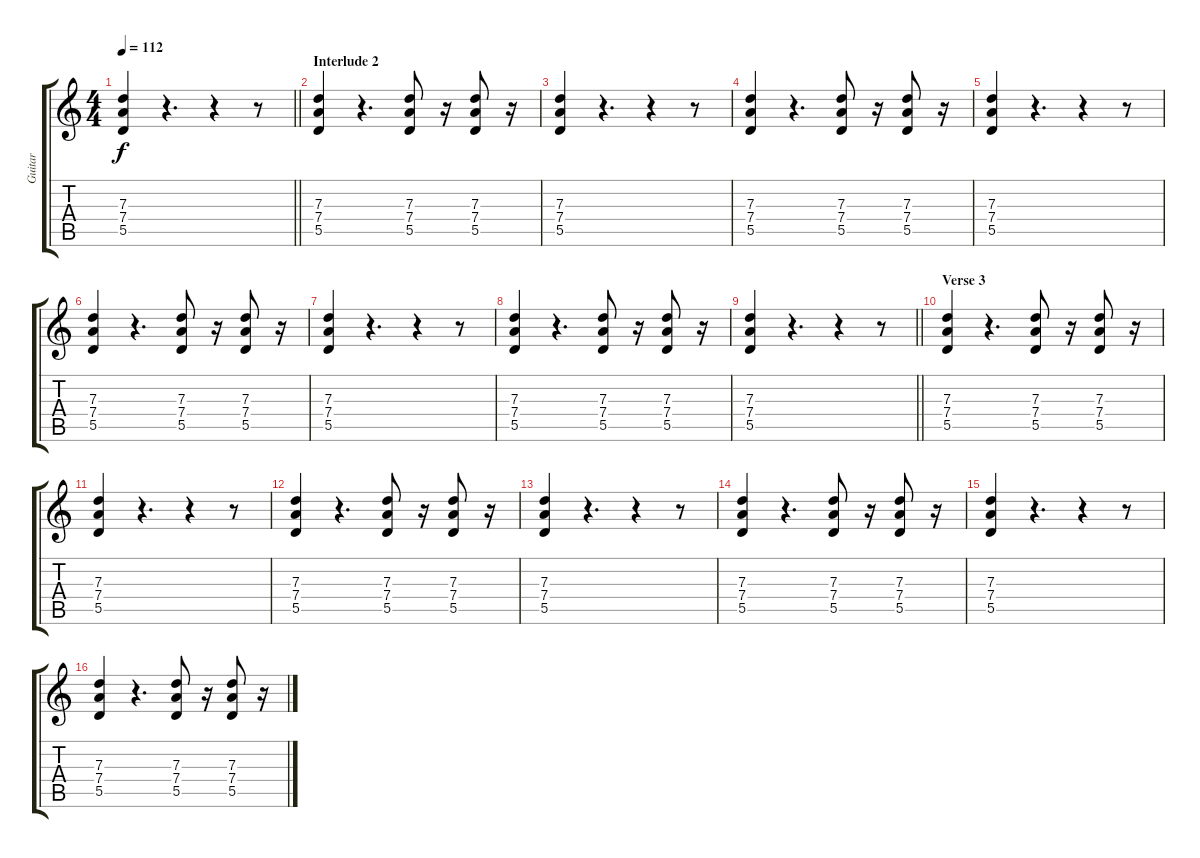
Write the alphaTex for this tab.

\track ("Guitar" "Guitar") {instrument distortionguitar}
\staff {score tabs}
\tuning (E4 B3 G3 D3 A2 E2) {hide}
\ts (4 4)
\tempo 112
\clef g2
\barLineRight lightlight
\ks c
(7.3 7.4 5.5).4{dy f} r.4{d} r.4 r.8 |
\section ("" "Interlude 2")
(7.3 7.4 5.5).4 r.4{d} (7.3 7.4 5.5).8 r.16 (7.3 7.4 5.5).8 r.16 |
(7.3 7.4 5.5).4 r.4{d} r.4 r.8 |
(7.3 7.4 5.5).4 r.4{d} (7.3 7.4 5.5).8 r.16 (7.3 7.4 5.5).8 r.16 |
(7.3 7.4 5.5).4 r.4{d} r.4 r.8 |
(7.3 7.4 5.5).4 r.4{d} (7.3 7.4 5.5).8 r.16 (7.3 7.4 5.5).8 r.16 |
(7.3 7.4 5.5).4 r.4{d} r.4 r.8 |
(7.3 7.4 5.5).4 r.4{d} (7.3 7.4 5.5).8 r.16 (7.3 7.4 5.5).8 r.16 |
\barLineRight lightlight
(7.3 7.4 5.5).4 r.4{d} r.4 r.8 |
\section ("" "Verse 3")
(7.3 7.4 5.5).4 r.4{d} (7.3 7.4 5.5).8 r.16 (7.3 7.4 5.5).8 r.16 |
(7.3 7.4 5.5).4 r.4{d} r.4 r.8 |
(7.3 7.4 5.5).4 r.4{d} (7.3 7.4 5.5).8 r.16 (7.3 7.4 5.5).8 r.16 |
(7.3 7.4 5.5).4 r.4{d} r.4 r.8 |
(7.3 7.4 5.5).4 r.4{d} (7.3 7.4 5.5).8 r.16 (7.3 7.4 5.5).8 r.16 |
(7.3 7.4 5.5).4 r.4{d} r.4 r.8 |
(7.3 7.4 5.5).4 r.4{d} (7.3 7.4 5.5).8 r.16 (7.3 7.4 5.5).8 r.16
